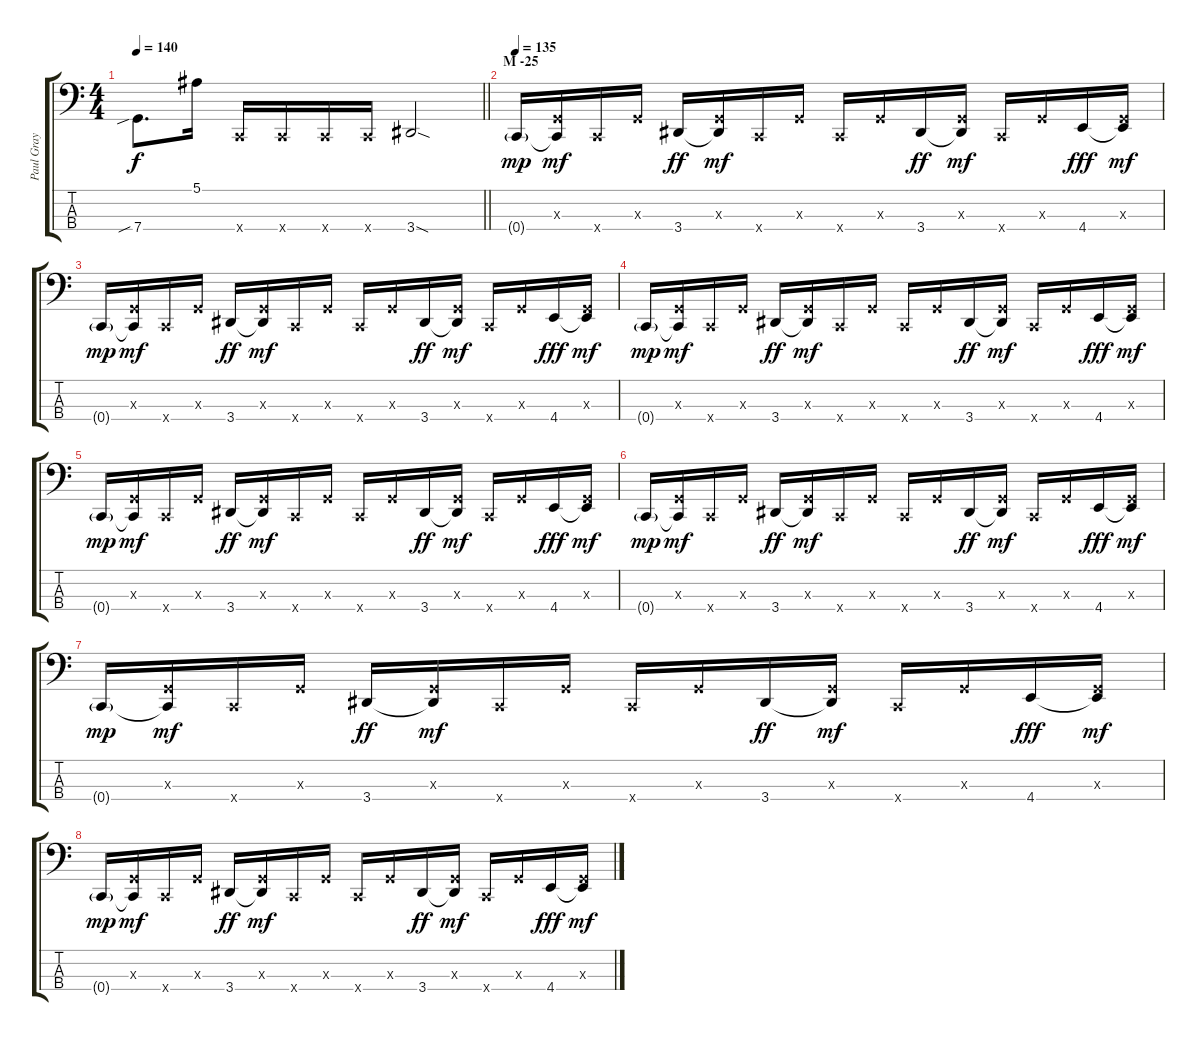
\track ("Paul Gray" "Paul Gray") {instrument slapbass2}
\staff {score tabs}
\tuning (F2 C2 G1 C1) {hide}
\ts (4 4)
\tempo 140
\clef f4
\barLineRight lightlight
\ks c
7.4{sib}.8{d dy f} 5.1.16 0.4{x}.16 0.4{x}.16 0.4{x}.16 0.4{x}.16 3.4{sod}.2 |
\section ("" "M -25")
\tempo 135
0.4{g}.16{dy mp volume 13 instrument slapbass1} (0.3{x} 0.4{t}).16{dy mf} 0.4{x}.16 0.3{x}.16 3.4.16{dy ff} (0.3{x} 3.4{t}).16{dy mf} 0.4{x}.16 0.3{x}.16 0.4{x}.16 0.3{x}.16 3.4.16{dy ff} (0.3{x} 3.4{t}).16{dy mf} 0.4{x}.16 0.3{x}.16 4.4.16{dy fff} (0.3{x} 4.4{t}).16{dy mf} |
0.4{g}.16{dy mp} (0.3{x} 0.4{t}).16{dy mf} 0.4{x}.16 0.3{x}.16 3.4.16{dy ff} (0.3{x} 3.4{t}).16{dy mf} 0.4{x}.16 0.3{x}.16 0.4{x}.16 0.3{x}.16 3.4.16{dy ff} (0.3{x} 3.4{t}).16{dy mf} 0.4{x}.16 0.3{x}.16 4.4.16{dy fff} (0.3{x} 4.4{t}).16{dy mf} |
0.4{g}.16{dy mp} (0.3{x} 0.4{t}).16{dy mf} 0.4{x}.16 0.3{x}.16 3.4.16{dy ff} (0.3{x} 3.4{t}).16{dy mf} 0.4{x}.16 0.3{x}.16 0.4{x}.16 0.3{x}.16 3.4.16{dy ff} (0.3{x} 3.4{t}).16{dy mf} 0.4{x}.16 0.3{x}.16 4.4.16{dy fff} (0.3{x} 4.4{t}).16{dy mf} |
0.4{g}.16{dy mp} (0.3{x} 0.4{t}).16{dy mf} 0.4{x}.16 0.3{x}.16 3.4.16{dy ff} (0.3{x} 3.4{t}).16{dy mf} 0.4{x}.16 0.3{x}.16 0.4{x}.16 0.3{x}.16 3.4.16{dy ff} (0.3{x} 3.4{t}).16{dy mf} 0.4{x}.16 0.3{x}.16 4.4.16{dy fff} (0.3{x} 4.4{t}).16{dy mf} |
0.4{g}.16{dy mp} (0.3{x} 0.4{t}).16{dy mf} 0.4{x}.16 0.3{x}.16 3.4.16{dy ff} (0.3{x} 3.4{t}).16{dy mf} 0.4{x}.16 0.3{x}.16 0.4{x}.16 0.3{x}.16 3.4.16{dy ff} (0.3{x} 3.4{t}).16{dy mf} 0.4{x}.16 0.3{x}.16 4.4.16{dy fff} (0.3{x} 4.4{t}).16{dy mf} |
0.4{g}.16{dy mp} (0.3{x} 0.4{t}).16{dy mf} 0.4{x}.16 0.3{x}.16 3.4.16{dy ff} (0.3{x} 3.4{t}).16{dy mf} 0.4{x}.16 0.3{x}.16 0.4{x}.16 0.3{x}.16 3.4.16{dy ff} (0.3{x} 3.4{t}).16{dy mf} 0.4{x}.16 0.3{x}.16 4.4.16{dy fff} (0.3{x} 4.4{t}).16{dy mf} |
0.4{g}.16{dy mp} (0.3{x} 0.4{t}).16{dy mf} 0.4{x}.16 0.3{x}.16 3.4.16{dy ff} (0.3{x} 3.4{t}).16{dy mf} 0.4{x}.16 0.3{x}.16 0.4{x}.16 0.3{x}.16 3.4.16{dy ff} (0.3{x} 3.4{t}).16{dy mf} 0.4{x}.16 0.3{x}.16 4.4.16{dy fff} (0.3{x} 4.4{t}).16{dy mf}
